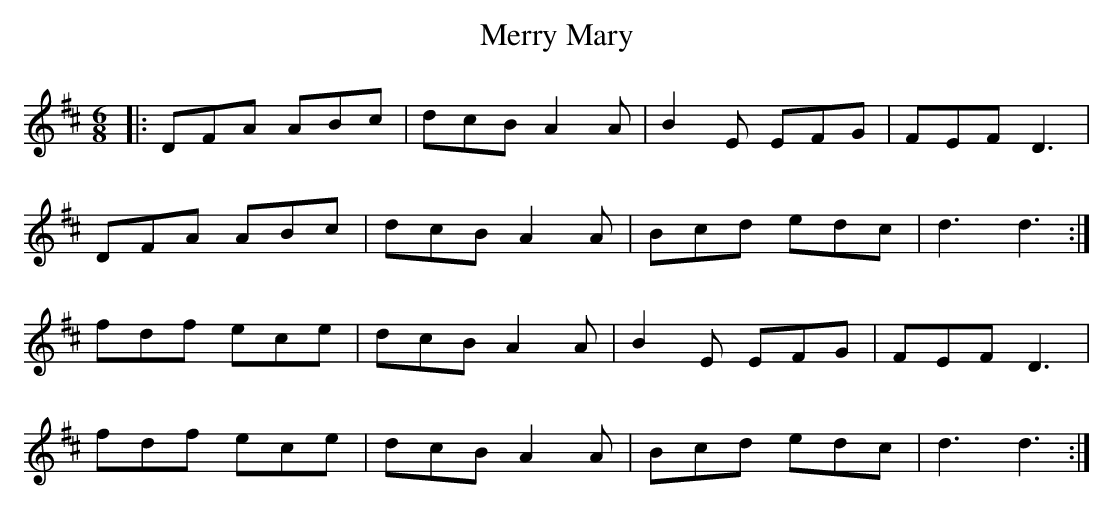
X:1
T: Merry Mary
M: 6/8
L: 1/8
K: Dmaj
|:DFA ABc|dcB A2A|B2E EFG|FEF D3|
DFA ABc|dcB A2A|Bcd edc|d3 d3:|
fdf ece|dcB A2A|B2E EFG|FEF D3|
fdf ece|dcB A2A|Bcd edc|d3 d3:|
